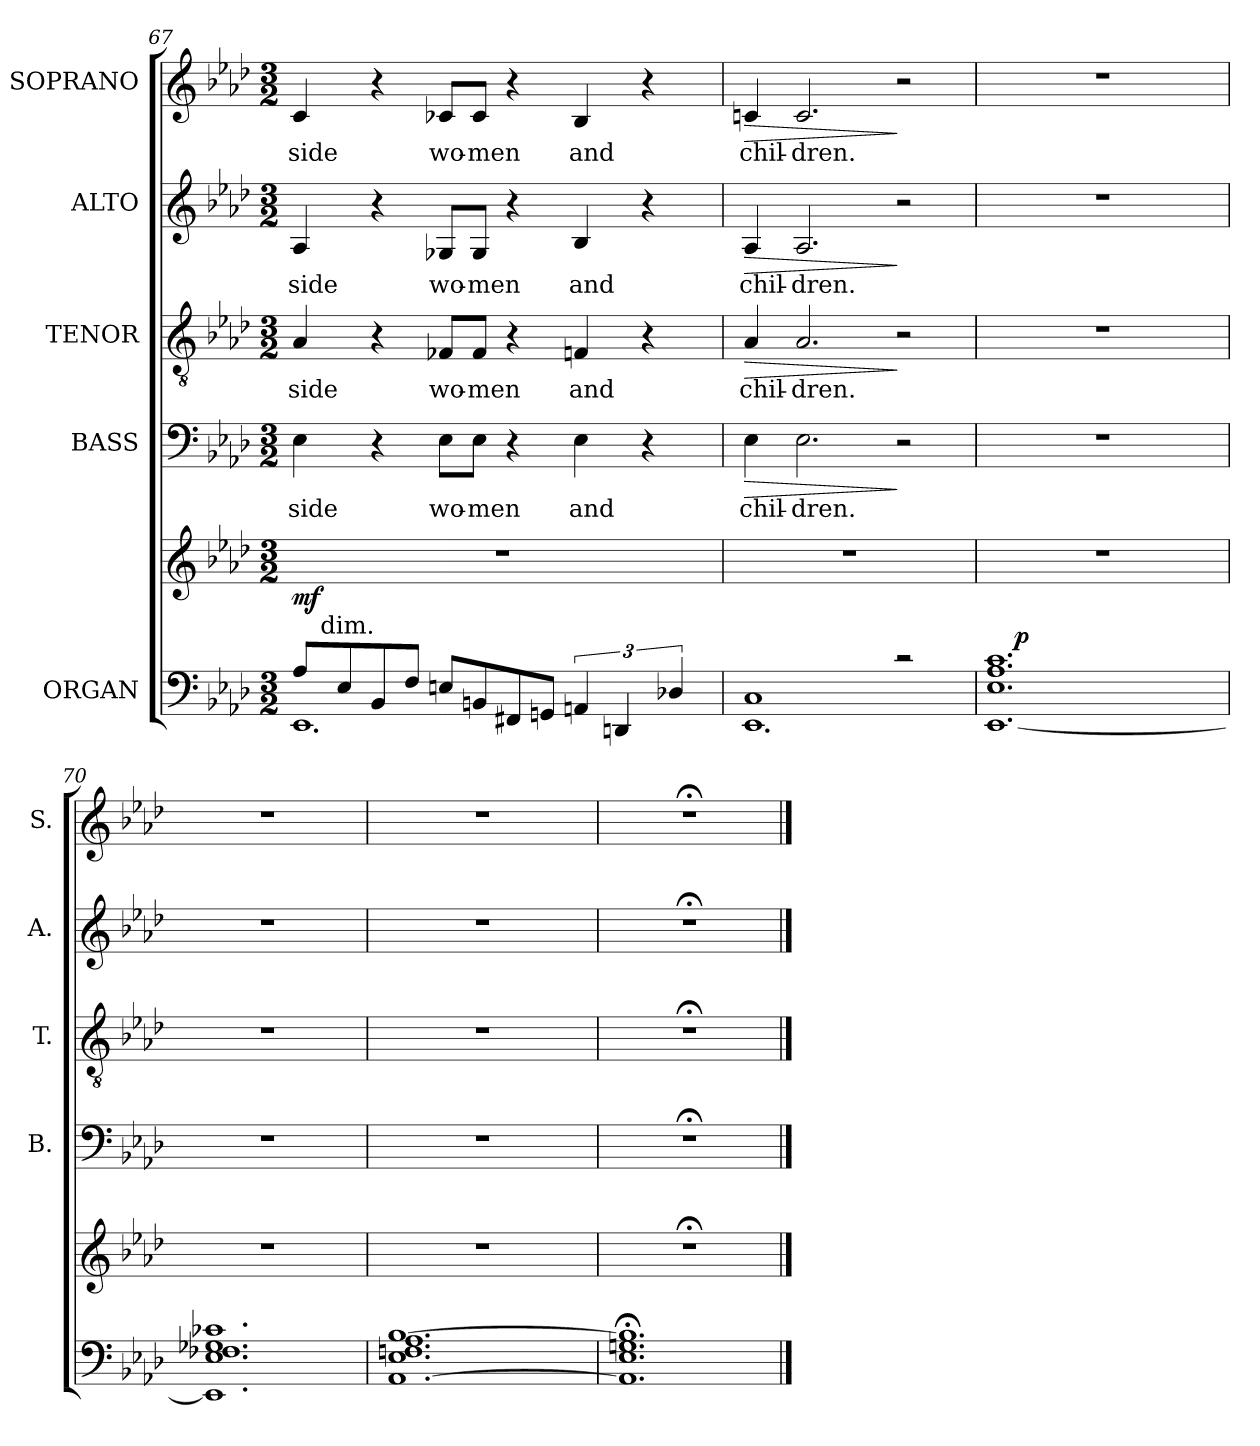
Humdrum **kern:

**kern	**kern	**dynam	**kern	**text	**dynam	**kern	**text	**dynam	**kern	**text	**dynam	**kern	**text	**dynam
*part5	*part5	*part5	*part4	*part4	*part4	*part3	*part3	*part3	*part2	*part2	*part2	*part1	*part1	*part1
*staff6	*staff5	*staff5/6	*staff4	*staff4	*staff4	*staff3	*staff3	*staff3	*staff2	*staff2	*staff2	*staff1	*staff1	*staff1
*I"ORGAN	*	*	*I"BASS	*	*	*I"TENOR	*	*	*I"ALTO	*	*	*I"SOPRANO	*	*
*	*	*	*I'B.	*	*	*I'T.	*	*	*I'A.	*	*	*I'S.	*	*
*clefF4	*clefG2	*	*clefF4	*	*	*clefGv2	*	*	*clefG2	*	*	*clefG2	*	*
*k[b-e-a-d-]	*k[b-e-a-d-]	*	*k[b-e-a-d-]	*	*	*k[b-e-a-d-]	*	*	*k[b-e-a-d-]	*	*	*k[b-e-a-d-]	*	*
*A-:	*A-:	*	*A-:	*	*	*A-:	*	*	*A-:	*	*	*A-:	*	*
*M3/2	*M3/2	*	*M3/2	*	*	*M3/2	*	*	*M3/2	*	*	*M3/2	*	*
=67	=67	=67	=67	=67	=67	=67	=67	=67	=67	=67	=67	=67	=67	=67
*^	*	*	*	*	*	*	*	*	*	*	*	*	*	*
!	!	!LO:N:vis=1	!LO:DY:b	!	!LO:LY:b	!	!	!LO:LY:b	!	!	!LO:LY:b	!	!	!LO:LY:b	!
*	*	*^	*	*	*	*	*	*	*	*	*	*	*	*	*
8A-/L	1.EE-	1.r	12ryy	mf	4E-\	-side	.	4A-/	-side	.	4A-/	-side	.	4c/	-side	.
!	!	!	!LO:TX:b:t=dim.	!	!	!	!	!	!	!	!	!	!	!	!	!
.	.	.	3%2ryy	.	.	.	.	.	.	.	.	.	.	.	.	.
8E-/	.	.	.	.	.	.	.	.	.	.	.	.	.	.	.	.
8BB-/	.	.	.	.	4r	.	.	4r	.	.	4r	.	.	4r	.	.
8F/J	.	.	.	.	.	.	.	.	.	.	.	.	.	.	.	.
!	!	!	!	!	!	!LO:LY:b	!	!	!LO:LY:b	!	!	!LO:LY:b	!	!	!LO:LY:b	!
8En/L	.	.	.	.	8E-\L	wo-	.	8F-X/L	wo-	.	8G-X/L	wo-	.	8c-X/L	wo-	.
!	!	!	!	!	!	!LO:LY:b:rj	!	!	!LO:LY:b:rj	!	!	!LO:LY:b:rj	!	!	!LO:LY:b:rj	!
8BBn/	.	.	.	.	8E-\J	-men	.	8F-/J	-men	.	8G-/J	-men	.	8c-/J	-men	.
8FF#X/	.	.	3%2ryy	.	4r	.	.	4r	.	.	4r	.	.	4r	.	.
8GGn/J	.	.	.	.	.	.	.	.	.	.	.	.	.	.	.	.
!	!	!	!	!	!	!LO:LY:b	!	!	!LO:LY:b	!	!	!LO:LY:b	!	!	!LO:LY:b	!
6AAn/	.	.	.	.	4E-\	and	.	4Fn/	and	.	4B-/	and	.	4B-/	and	.
6DDn/	.	.	.	.	.	.	.	.	.	.	.	.	.	.	.	.
.	.	.	.	.	4r	.	.	4r	.	.	4r	.	.	4r	.	.
6D-X/	.	.	.	.	.	.	.	.	.	.	.	.	.	.	.	.
.	.	.	12ryy	.	.	.	.	.	.	.	.	.	.	.	.	.
!!LO:LB:g=z
=68	=68	=68	=68	=68	=68	=68	=68	=68	=68	=68	=68	=68	=68	=68	=68	=68
!	!	!LO:N:vis=1	!	!	!	!LO:LY:b	!LO:HP:b	!	!LO:LY:b	!LO:HP:b	!	!LO:LY:b	!LO:HP:b	!	!LO:LY:b	!LO:HP:b
*	*	*v	*v	*	*	*	*	*	*	*	*	*	*	*	*	*
1C	1.EE-	1.r	.	4E-\	chil-	>	4A-/	chil-	>	4A-/	chil-	>	4cn/	chil-	>
!	!	!	!	!	!LO:LY:b	!	!	!LO:LY:b	!	!	!LO:LY:b	!	!	!LO:LY:b	!
.	.	.	.	2.E-\	-dren.	.	2.A-/	-dren.	.	2.A-/	-dren.	.	2.c/	-dren.	.
2rc	.	.	.	2r	.	]	2r	.	]	2r	.	]	2r	.	]
=69	=69	=69	=69	=69	=69	=69	=69	=69	=69	=69	=69	=69	=69	=69	=69
!	!	!LO:N:vis=1	!	!LO:N:vis=1	!	!	!LO:N:vis=1	!	!	!LO:N:vis=1	!	!	!LO:N:vis=1	!	!
[<1.EE- 1.E- 1.A- 1.c	12ryy	1.r	.	1.r	.	.	1.r	.	.	1.r	.	.	1.r	.	.
!	!	!	!LO:DY:a=2	!	!	!	!	!	!	!	!	!	!	!	!
.	3%2ryy	.	p	.	.	.	.	.	.	.	.	.	.	.	.
.	3%2ryy	.	.	.	.	.	.	.	.	.	.	.	.	.	.
.	12ryy	.	.	.	.	.	.	.	.	.	.	.	.	.	.
=70	=70	=70	=70	=70	=70	=70	=70	=70	=70	=70	=70	=70	=70	=70	=70
!	!	!LO:N:vis=1	!	!LO:N:vis=1	!	!	!LO:N:vis=1	!	!	!LO:N:vis=1	!	!	!LO:N:vis=1	!	!
1.EE-] 1.E- 1.G-X 1.c-X	1.F-X	1.r	.	1.r	.	.	1.r	.	.	1.r	.	.	1.r	.	.
=71	=71	=71	=71	=71	=71	=71	=71	=71	=71	=71	=71	=71	=71	=71	=71
!	!	!LO:N:vis=1	!	!LO:N:vis=1	!	!	!LO:N:vis=1	!	!	!LO:N:vis=1	!	!	!LO:N:vis=1	!	!
[<1.AA- 1.E- 1.Fn [>1.B-	1A-	1.r	.	1.r	.	.	1.r	.	.	1.r	.	.	1.r	.	.
.	2ryy	.	.	.	.	.	.	.	.	.	.	.	.	.	.
=72	=72	=72	=72	=72	=72	=72	=72	=72	=72	=72	=72	=72	=72	=72	=72
!	!	!LO:N:vis=1	!	!LO:N:vis=1	!	!	!LO:N:vis=1	!	!	!LO:N:vis=1	!	!	!LO:N:vis=1	!	!
*v	*v	*	*	*	*	*	*	*	*	*	*	*	*	*	*
1.AA-];< 1.E-;< 1.Gn;< 1.B-];<	1.r;<	.	1.r;<	.	.	1.r;<	.	.	1.r;<	.	.	1.r;<	.	.
==	==	==	==	==	==	==	==	==	==	==	==	==	==	==
*-	*-	*-	*-	*-	*-	*-	*-	*-	*-	*-	*-	*-	*-	*-
